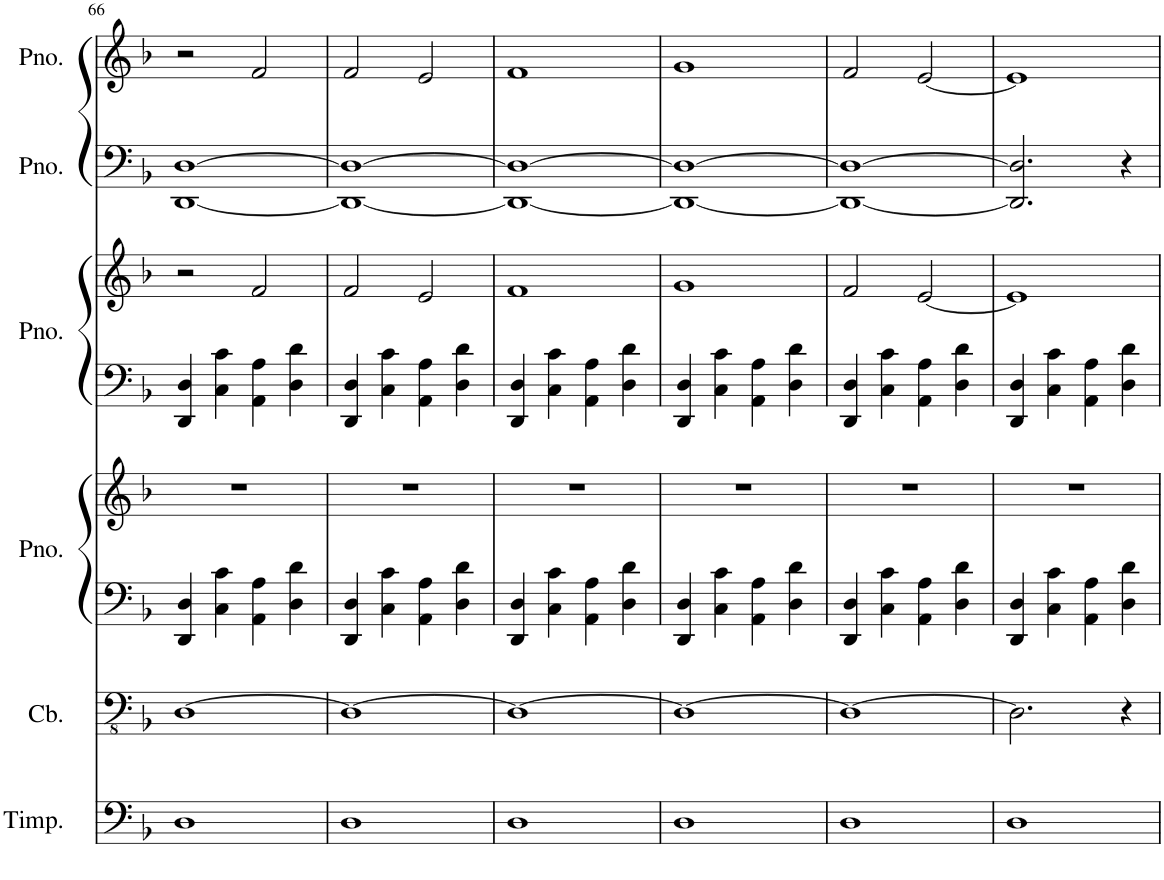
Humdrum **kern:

**kern	**kern	**kern	**kern	**kern	**kern	**kern	**kern
*part6	*part5	*part4	*part4	*part3	*part3	*part2	*part1
*staff8	*staff7	*staff6	*staff5	*staff4	*staff3	*staff2	*staff1
*I"Timpani	*I"Double Bass	*I"Piano	*	*I"Piano	*	*I"Piano	*I"Piano
*I'Timp.	*	*I'Pno.	*	*I'Pno.	*	*I'Pno.	*I'Pno.
!!LO:PB:g=z
*clefF4	*clefFv4	*clefF4	*clefG2	*clefF4	*clefG2	*clefF4	*clefG2
*	*Trd7c12	*	*	*	*	*	*
*k[b-]	*k[b-]	*k[b-]	*k[b-]	*k[b-]	*k[b-]	*k[b-]	*k[b-]
*M4/4	*M4/4	*M4/4	*M4/4	*M4/4	*M4/4	*M4/4	*M4/4
=66	=66	=66	=66	=66	=66	=66	=66
1D	[1DD	4DD/ 4D/	1r	4DD/ 4D/	2r	[1DD [1D	2r
.	.	4C\ 4c\	.	4C\ 4c\	.	.	.
.	.	4AA\ 4A\	.	4AA\ 4A\	2f/	.	2f/
.	.	4D\ 4d\	.	4D\ 4d\	.	.	.
=67	=67	=67	=67	=67	=67	=67	=67
1D	1DD_	4DD/ 4D/	1r	4DD/ 4D/	2f/	[1DD [1D	2f/
.	.	4C\ 4c\	.	4C\ 4c\	.	.	.
.	.	4AA\ 4A\	.	4AA\ 4A\	2e/	.	2e/
.	.	4D\ 4d\	.	4D\ 4d\	.	.	.
=68	=68	=68	=68	=68	=68	=68	=68
1D	1DD_	4DD/ 4D/	1r	4DD/ 4D/	1f	[1DD [1D	1f
.	.	4C\ 4c\	.	4C\ 4c\	.	.	.
.	.	4AA\ 4A\	.	4AA\ 4A\	.	.	.
.	.	4D\ 4d\	.	4D\ 4d\	.	.	.
=69	=69	=69	=69	=69	=69	=69	=69
1D	1DD_	4DD/ 4D/	1r	4DD/ 4D/	1g	[1DD [1D	1g
.	.	4C\ 4c\	.	4C\ 4c\	.	.	.
.	.	4AA\ 4A\	.	4AA\ 4A\	.	.	.
.	.	4D\ 4d\	.	4D\ 4d\	.	.	.
=70	=70	=70	=70	=70	=70	=70	=70
1D	1DD_	4DD/ 4D/	1r	4DD/ 4D/	2f/	[1DD [1D	2f/
.	.	4C\ 4c\	.	4C\ 4c\	.	.	.
.	.	4AA\ 4A\	.	4AA\ 4A\	[2e/	.	[2e/
.	.	4D\ 4d\	.	4D\ 4d\	.	.	.
=71	=71	=71	=71	=71	=71	=71	=71
1D	2.DD\]	4DD/ 4D/	1r	4DD/ 4D/	1e]	2.DD/ 2.D/	1e]
.	.	4C\ 4c\	.	4C\ 4c\	.	.	.
.	.	4AA\ 4A\	.	4AA\ 4A\	.	.	.
.	4r	4D\ 4d\	.	4D\ 4d\	.	4r	.
=	=	=	=	=	=	=	=
*-	*-	*-	*-	*-	*-	*-	*-
